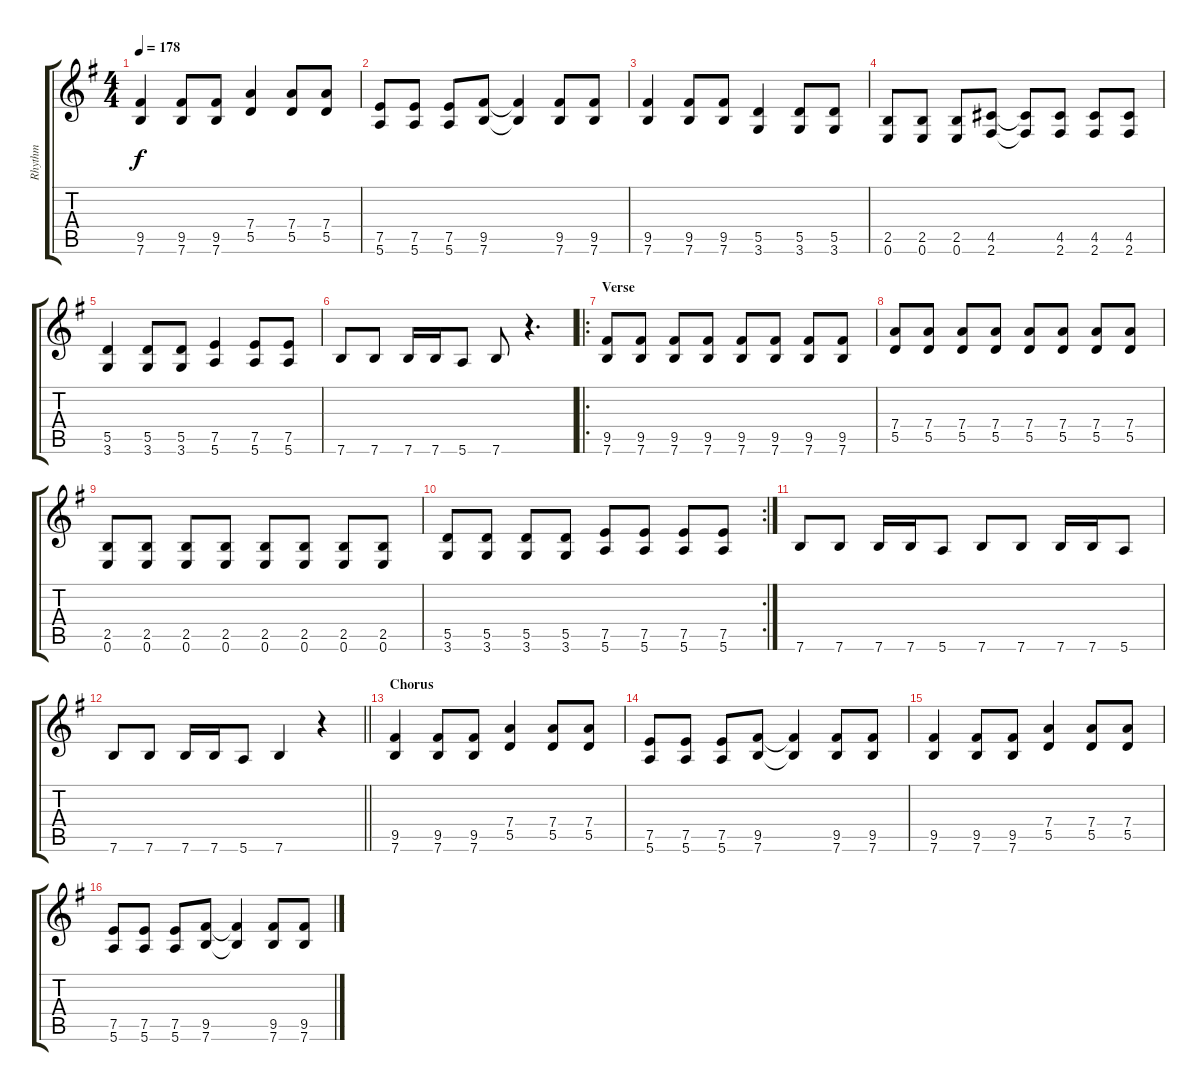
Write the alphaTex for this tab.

\track ("Rhythm" "Rhythm") {instrument overdrivenguitar}
\staff {score tabs}
\tuning (E4 B3 G3 D3 A2 E2) {hide}
\ts (4 4)
\tempo 178
\clef g2
\ks g
(9.5 7.6).4{dy f} (9.5 7.6).8 (9.5 7.6).8 (7.4 5.5).4 (7.4 5.5).8 (7.4 5.5).8 |
(7.5 5.6).8 (7.5 5.6).8 (7.5 5.6).8 (9.5 7.6).8 (9.5{t} 7.6{t}).4 (9.5 7.6).8 (9.5 7.6).8 |
(9.5 7.6).4 (9.5 7.6).8 (9.5 7.6).8 (5.5 3.6).4 (5.5 3.6).8 (5.5 3.6).8 |
(2.5 0.6).8 (2.5 0.6).8 (2.5 0.6).8 (4.5 2.6).8 (4.5{t} 2.6{t}).8 (4.5 2.6).8 (4.5 2.6).8 (4.5 2.6).8 |
(5.5 3.6).4 (5.5 3.6).8 (5.5 3.6).8 (7.5 5.6).4 (7.5 5.6).8 (7.5 5.6).8 |
7.6.8 7.6.8 7.6.16 7.6.16 5.6.8 7.6.8 r.4{d} |
\ro
\section ("" "Verse")
(9.5 7.6).8 (9.5 7.6).8 (9.5 7.6).8 (9.5 7.6).8 (9.5 7.6).8 (9.5 7.6).8 (9.5 7.6).8 (9.5 7.6).8 |
(7.4 5.5).8 (7.4 5.5).8 (7.4 5.5).8 (7.4 5.5).8 (7.4 5.5).8 (7.4 5.5).8 (7.4 5.5).8 (7.4 5.5).8 |
(2.5 0.6).8 (2.5 0.6).8 (2.5 0.6).8 (2.5 0.6).8 (2.5 0.6).8 (2.5 0.6).8 (2.5 0.6).8 (2.5 0.6).8 |
\rc 2
(5.5 3.6).8 (5.5 3.6).8 (5.5 3.6).8 (5.5 3.6).8 (7.5 5.6).8 (7.5 5.6).8 (7.5 5.6).8 (7.5 5.6).8 |
7.6.8 7.6.8 7.6.16 7.6.16 5.6.8 7.6.8 7.6.8 7.6.16 7.6.16 5.6.8 |
\barLineRight lightlight
7.6.8 7.6.8 7.6.16 7.6.16 5.6.8 7.6.4 r.4 |
\section ("" "Chorus")
(9.5 7.6).4 (9.5 7.6).8 (9.5 7.6).8 (7.4 5.5).4 (7.4 5.5).8 (7.4 5.5).8 |
(7.5 5.6).8 (7.5 5.6).8 (7.5 5.6).8 (9.5 7.6).8 (9.5{t} 7.6{t}).4 (9.5 7.6).8 (9.5 7.6).8 |
(9.5 7.6).4 (9.5 7.6).8 (9.5 7.6).8 (7.4 5.5).4 (7.4 5.5).8 (7.4 5.5).8 |
(7.5 5.6).8 (7.5 5.6).8 (7.5 5.6).8 (9.5 7.6).8 (9.5{t} 7.6{t}).4 (9.5 7.6).8 (9.5 7.6).8
